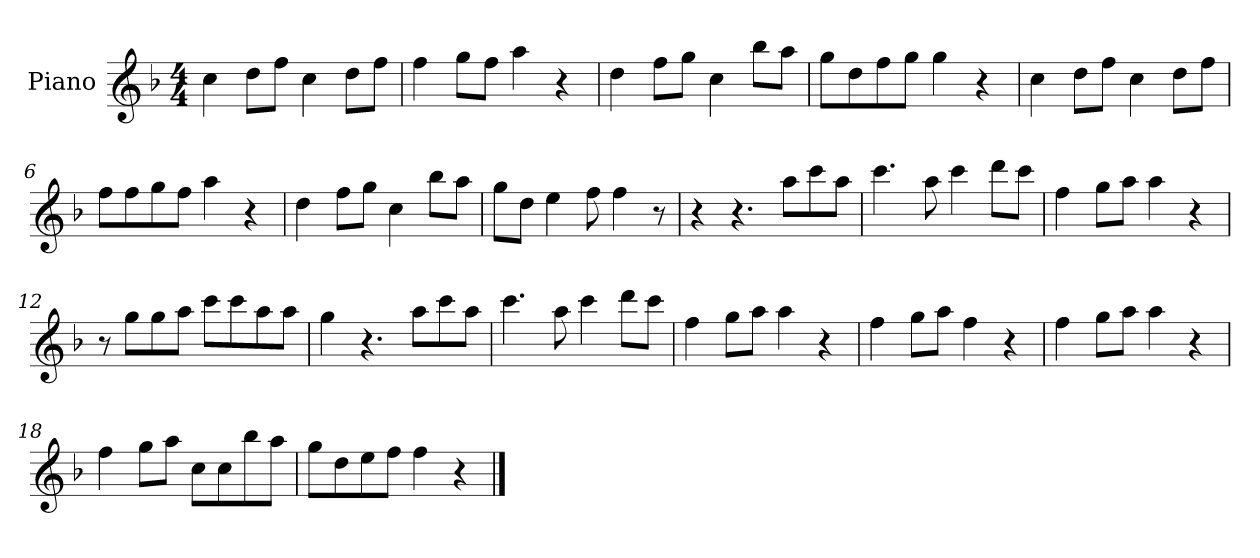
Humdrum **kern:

**kern
*part1
*staff1
*I"Piano
*I'Pno.
*clefG2
*k[b-]
*F:
*M4/4
=1
4cc\
8dd\L
8ff\J
4cc\
8dd\L
8ff\J
=2
4ff\
8gg\L
8ff\J
4aa\
4r
=3
4dd\
8ff\L
8gg\J
4cc\
8bb-\L
8aa\J
=4
8gg\L
8dd\
8ff\
8gg\J
4gg\
4r
=5
4cc\
8dd\L
8ff\J
4cc\
8dd\L
8ff\J
=6
8ff\L
8ff\
8gg\
8ff\J
4aa\
4r
!!LO:LB:g=z
=7
4dd\
8ff\L
8gg\J
4cc\
8bb-\L
8aa\J
=8
8gg\L
8dd\J
4ee\
8ff\
4ff\
8r
=9
4r
4.r
8aa\L
8ccc\
8aa\J
=10
4.ccc\
8aa\
4ccc\
8ddd\L
8ccc\J
=11
4ff\
8gg\L
8aa\J
4aa\
4r
=12
8r
8gg\L
8gg\
8aa\J
8ccc\L
8ccc\
8aa\
8aa\J
!!LO:LB:g=z
=13
4gg\
4.r
8aa\L
8ccc\
8aa\J
=14
4.ccc\
8aa\
4ccc\
8ddd\L
8ccc\J
=15
4ff\
8gg\L
8aa\J
4aa\
4r
=16
4ff\
8gg\L
8aa\J
4ff\
4r
=17
4ff\
8gg\L
8aa\J
4aa\
4r
=18
4ff\
8gg\L
8aa\J
8cc\L
8cc\
8bb-\
8aa\J
!!LO:LB:g=z
=19
8gg\L
8dd\
8ee\
8ff\J
4ff\
4r
==
*-
